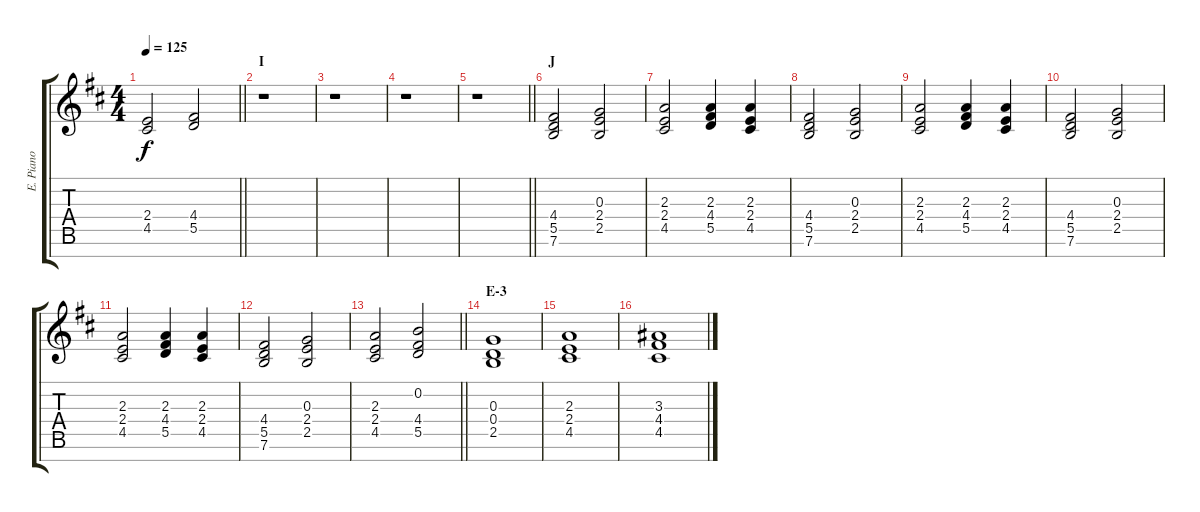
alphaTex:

\track ("E. Piano" "E. Piano") {instrument electricpiano1}
\staff {score tabs}
\tuning (E5 B4 G4 D4 A3 E3 B2) {hide}
\ts (4 4)
\tempo 125
\clef g2
\barLineRight lightlight
\ks d
(2.4{t} 4.5).2{dy f} (4.4 5.5).2 |
\section ("" "I")
r.1 |
r.1 |
r.1 |
\barLineRight lightlight
r.1 |
\section ("" "J")
(4.4 5.5 7.6).2 (0.3 2.4 2.5).2 |
(2.3 2.4 4.5).2 (2.3 4.4 5.5).4 (2.3 2.4 4.5).4 |
(4.4 5.5 7.6).2 (0.3 2.4 2.5).2 |
(2.3 2.4 4.5).2 (2.3 4.4 5.5).4 (2.3 2.4 4.5).4 |
(4.4 5.5 7.6).2 (0.3 2.4 2.5).2 |
(2.3 2.4 4.5).2 (2.3 4.4 5.5).4 (2.3 2.4 4.5).4 |
(4.4 5.5 7.6).2 (0.3 2.4 2.5).2 |
\barLineRight lightlight
(2.3 2.4 4.5).2 (0.2 4.4 5.5).2 |
\section ("" "E-3")
(0.3 0.4 2.5).1 |
(2.3 2.4 4.5).1 |
(3.3 4.4 4.5).1
